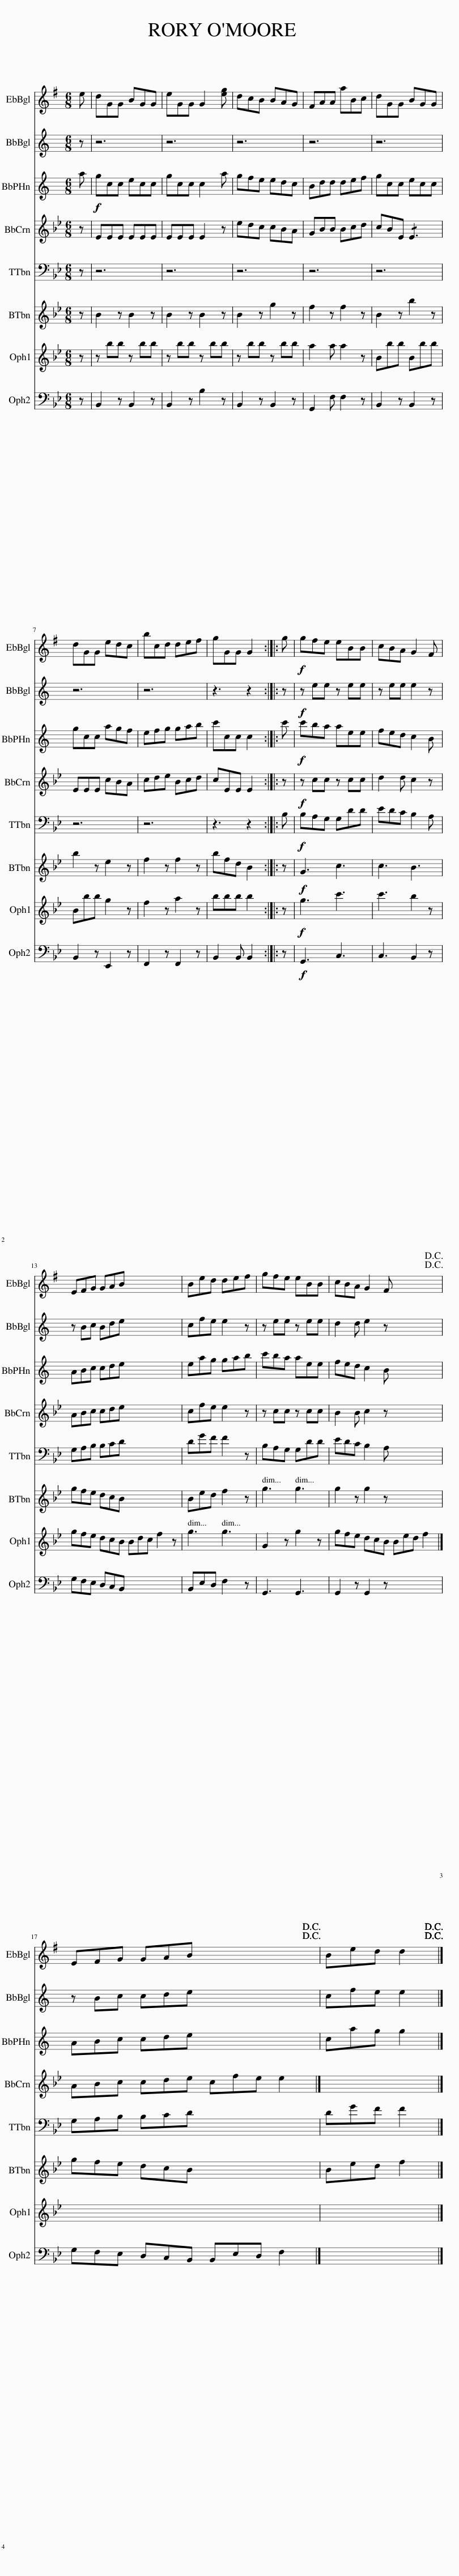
X:1
%%score 1 2 3 4 5 6 7 8
L:1/8
M:6/8
I:linebreak $
K:G
V:1 treble
V:2 treble
V:3 treble
V:4 treble
V:5 bass
V:6 treble
V:7 treble
V:8 bass
V:1
 e | dGG BGG | eGG G2 [eg] | dcB BAG | FAA aBc | %5
 dGG BGG |$ dGG edc | bcd def | gGG G2 :: g | %10
!f! gfe eBB | cBA G2 F |$ EFG GAB x6 | Bed def | gfe eBB | %15
 cBA G2 F x5 |$ EFG GAB x5 | Bed d2!D.C.! |] %18
V:2
[K:C] z | z6 | z6 | z6 | z6 | %5
 z6 |$ z6 | z6 | z3 z2 :: z | %10
!f! z ee z ee | z ee e2 z |$ z Bc Bde x6 | cfe e2 z | z ee z ee | %15
 d2 d e2 z x5 |$ z Bc cde x5 | cfe e2 |] %18
V:3
[K:C] a |!f! gcc ecc | gcc c2 a | gfe edc | Bdd def | %5
 gcc ecc |$ gcc agf | efg gab | c'cc c2 :: c' | %10
!f! c'ba aee | fed c2 B |$ ABc cde x6 | eag gab | c'ba aee | %15
 fed c2 B x5 |$ ABc cde x5 | cag g2 |] %18
V:4
[K:Bb] z | EEE EEE | EEE E2 z | edc cBA | GBB Bcd | %5
 cBE !/!E3 |$ EEE cBA | cde Bcd | cEE E2 :: z | %10
!f! z cc z cc | d2 d c2 z |$ ABc cde x6 | cfe e2 z | z cc z cc | %15
 B2 B c2 z x5 |$ ABc cde cfe e2 | x5 |] %18
V:5
[K:Bb] z | z6 | z6 | z6 | z6 | %5
 z6 |$ z6 | z6 | z3 z2 :: B, | %10
!f! B,A,G, G,DD | EDC B,2 A, |$ G,A,B, B,CD x6 | DGF F2 z | B,A,G, G,DD | %15
 EDC B,2 A, x5 |$ G,A,B, B,CD x5 | DGF F2 |] %18
V:6
[K:Bb] z | B2 z B2 z | B2 z B2 z | B2 z g2 z | f2 z f2 z | %5
 B2 z b2 z |$ b2 z e2 z | f2 z f2 z | bfd B2 :: z | %10
!f! G3 c3 | c3 B3 |$ gfe dcB x6 | Bed f2 z | g3 g3 | %15
 g2 z g2 z x5 |$ gfe dcB x5 | Bed f2 |] %18
V:7
[K:Bb] z | z bb z bb | z bb z bb | z bb z bb | a2 a a2 z | %5
 Bbb Bbb |$ Bbb g2 z | f2 z a2 z | bbb b2 :: z | %10
!f! g3 c'3 | c'3 b2 z |$ gfe dcB Bdc f2 z | g3 g3 | G2 z g2 z | %15
 gfe dcB Bed f2 |$ x11 | x5 |] %18
V:8
[K:Bb] z | B,,2 z B,,2 z | B,,2 z B,2 z | B,,2 z B,,2 z | G,,2 F, F,2 z | %5
 B,,2 z B,,2 z |$ B,,2 z E,,2 z | F,,2 z F,,2 z | B,,2 B,, B,,2 :: z | %10
!f! G,,3 C,3 | C,3 B,,2 z |$ G,F,E, D,C,B,, x6 | B,,E,D, F,2 z | G,,3 G,,3 | %15
 G,,2 z G,,2 z x5 |$ G,F,E, D,C,B,, B,,E,D, F,2 | x5 |] %18
